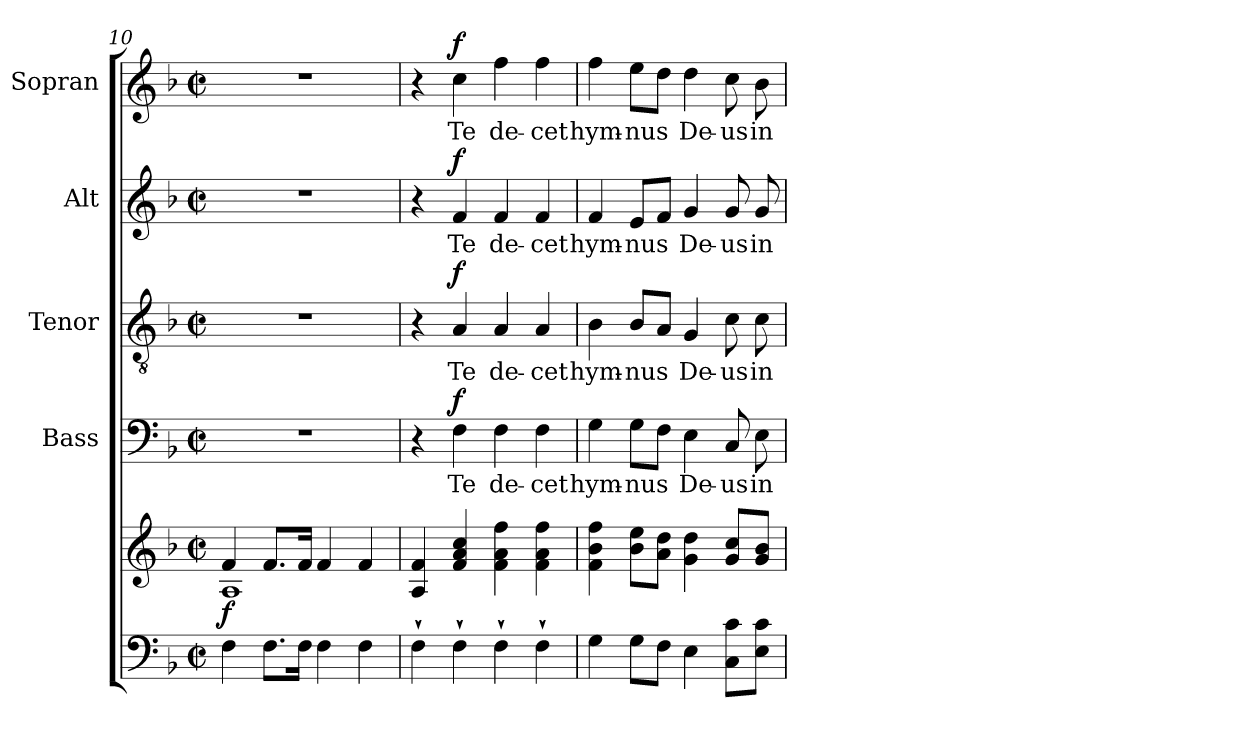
**kern	**kern	**dynam	**kern	**text	**dynam	**kern	**text	**dynam	**kern	**text	**dynam	**kern	**text	**dynam
*part5	*part5	*part5	*part4	*part4	*part4	*part3	*part3	*part3	*part2	*part2	*part2	*part1	*part1	*part1
*staff6	*staff5	*staff5/6	*staff4	*staff4	*staff4	*staff3	*staff3	*staff3	*staff2	*staff2	*staff2	*staff1	*staff1	*staff1
*	*	*	*I"Bass	*	*	*I"Tenor	*	*	*I"Alt	*	*	*I"Sopran	*	*
*	*	*	*I'B.	*	*	*I'T.	*	*	*I'A.	*	*	*I'S.	*	*
*clefF4	*clefG2	*	*clefF4	*	*	*clefGv2	*	*	*clefG2	*	*	*clefG2	*	*
*k[b-]	*k[b-]	*	*k[b-]	*	*	*k[b-]	*	*	*k[b-]	*	*	*k[b-]	*	*
*F:	*F:	*	*F:	*	*	*F:	*	*	*F:	*	*	*F:	*	*
*M2/2	*M2/2	*	*M2/2	*	*	*M2/2	*	*	*M2/2	*	*	*M2/2	*	*
*met(c|)	*met(c|)	*	*met(c|)	*	*	*met(c|)	*	*	*met(c|)	*	*	*met(c|)	*	*
=10	=10	=10	=10	=10	=10	=10	=10	=10	=10	=10	=10	=10	=10	=10
*	*^	*	*	*	*	*	*	*	*	*	*	*	*	*
!	!	!	!LO:DY:b	!	!	!	!	!	!	!	!	!	!	!	!
4F\	4f/	1A	f	1r	.	.	1r	.	.	1r	.	.	1r	.	.
8.F\L	8.f/L	.	.	.	.	.	.	.	.	.	.	.	.	.	.
16F\Jk	16f/Jk	.	.	.	.	.	.	.	.	.	.	.	.	.	.
4F\	4f/	.	.	.	.	.	.	.	.	.	.	.	.	.	.
4F\	4f/	.	.	.	.	.	.	.	.	.	.	.	.	.	.
*	*v	*v	*	*	*	*	*	*	*	*	*	*	*	*	*
=11	=11	=11	=11	=11	=11	=11	=11	=11	=11	=11	=11	=11	=11	=11
4F`>\	4A/ 4f/	.	4r	.	.	4r	.	.	4r	.	.	4r	.	.
!	!	!	!	!LO:LY:b	!LO:DY:a	!	!LO:LY:b	!LO:DY:a	!	!LO:LY:b	!LO:DY:a	!	!LO:LY:b	!LO:DY:a
4F`>\	4f/ 4a/ 4cc/	.	4F\	Te	f	4A/	Te	f	4f/	Te	f	4cc\	Te	f
!	!	!	!	!LO:LY:b	!	!	!LO:LY:b	!	!	!LO:LY:b	!	!	!LO:LY:b	!
4F`>\	4f\ 4a\ 4ff\	.	4F\	de-	.	4A/	de-	.	4f/	de-	.	4ff\	de-	.
!	!	!	!	!LO:LY:b	!	!	!LO:LY:b	!	!	!LO:LY:b	!	!	!LO:LY:b	!
4F`>\	4f\ 4a\ 4ff\	.	4F\	-cet	.	4A/	-cet	.	4f/	-cet	.	4ff\	-cet	.
=12	=12	=12	=12	=12	=12	=12	=12	=12	=12	=12	=12	=12	=12	=12
!	!	!	!	!LO:LY:b	!	!	!LO:LY:b	!	!	!LO:LY:b	!	!	!LO:LY:b	!
4G\	4f\ 4b-\ 4ff\	.	4G\	hym-	.	4B-\	hym-	.	4f/	hym-	.	4ff\	hym-	.
!	!	!	!	!LO:LY:b	!	!	!LO:LY:b	!	!	!LO:LY:b	!	!	!LO:LY:b	!
8G\L	8b-\ 8ee\L	.	8G\L	-nus	.	8B-/L	-nus	.	8e/L	-nus	.	8ee\L	-nus	.
8F\J	8a\ 8dd\J	.	8F\J	.	.	8A/J	.	.	8f/J	.	.	8dd\J	.	.
!	!	!	!	!LO:LY:b	!	!	!LO:LY:b	!	!	!LO:LY:b	!	!	!LO:LY:b	!
4E\	4g\ 4dd\	.	4E\	De-	.	4G/	De-	.	4g/	De-	.	4dd\	De-	.
!	!	!	!	!LO:LY:b	!	!	!LO:LY:b	!	!	!LO:LY:b	!	!	!LO:LY:b	!
8C\ 8c\L	8g/ 8cc/L	.	8C/	-us	.	8c\	-us	.	8g/	-us	.	8cc\	-us	.
!	!	!	!	!LO:LY:b	!	!	!LO:LY:b	!	!	!LO:LY:b	!	!	!LO:LY:b	!
8E\ 8c\J	8g/ 8b-/J	.	8E\	in	.	8c\	in	.	8g/	in	.	8b-\	in	.
=	=	=	=	=	=	=	=	=	=	=	=	=	=	=
*-	*-	*-	*-	*-	*-	*-	*-	*-	*-	*-	*-	*-	*-	*-
